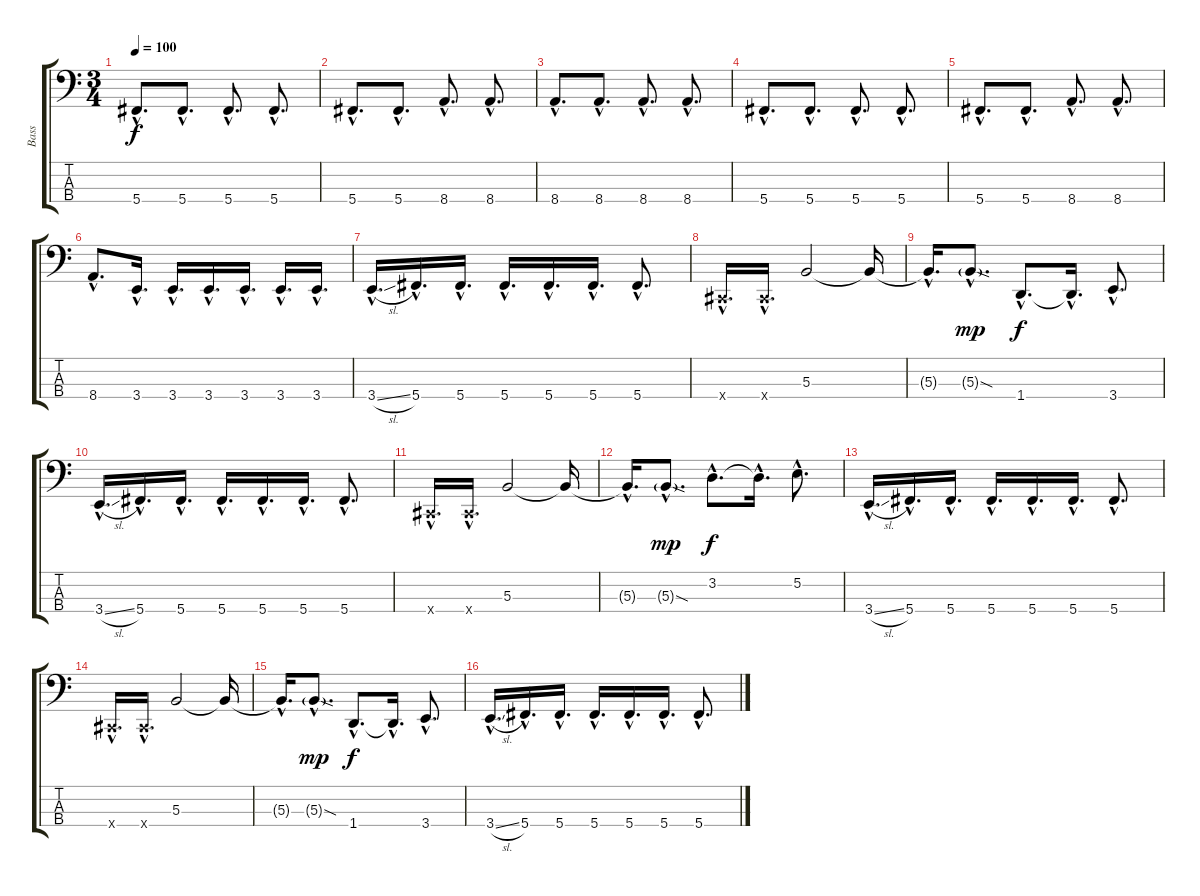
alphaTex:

\track ("Bass" "Bass") {instrument electricbassfinger}
\staff {score tabs}
\tuning (E2 B1 Gb1 Db1) {hide}
\ts (3 4)
\tempo 100
\clef f4
\ks c
5.4{hac}.8{d dy f} 5.4{hac}.8{d} 5.4{hac}.8{d} 5.4{hac}.8{d} |
5.4{hac}.8{d} 5.4{hac}.8{d} 8.4{hac}.8{d} 8.4{hac}.8{d} |
8.4{hac}.8{d} 8.4{hac}.8{d} 8.4{hac}.8{d} 8.4{hac}.8{d} |
5.4{hac}.8{d} 5.4{hac}.8{d} 5.4{hac}.8{d} 5.4{hac}.8{d} |
5.4{hac}.8{d} 5.4{hac}.8{d} 8.4{hac}.8{d} 8.4{hac}.8{d} |
8.4{hac}.8{d} 3.4{hac}.16{d} 3.4{hac}.16{d} 3.4{hac}.16{d} 3.4{hac}.16{d} 3.4{hac}.16{d} 3.4{hac}.16{d} |
3.4{sl hac}.16{d} 5.4{hac}.16{d} 5.4{hac}.16{d} 5.4{hac}.16{d} 5.4{hac}.16{d} 5.4{hac}.16{d} 5.4{hac}.8{d} |
0.4{hac x}.16{d} 0.4{hac x}.16{d} 5.3.2 5.3{t}.16 |
5.3{hac t}.16{d} 5.3{sod g hac}.8{d dy mp} 1.4{hac}.8{d dy f} 1.4{hac t}.16{d} 3.4{hac}.8{d} |
3.4{sl hac}.16{d} 5.4{hac}.16{d} 5.4{hac}.16{d} 5.4{hac}.16{d} 5.4{hac}.16{d} 5.4{hac}.16{d} 5.4{hac}.8{d} |
0.4{hac x}.16{d} 0.4{hac x}.16{d} 5.3.2 5.3{t}.16 |
5.3{hac t}.16{d} 5.3{sod g hac}.8{d dy mp} 3.2{hac}.8{d dy f} 3.2{hac t}.16{d} 5.2{hac}.8{d} |
3.4{sl hac}.16{d} 5.4{hac}.16{d} 5.4{hac}.16{d} 5.4{hac}.16{d} 5.4{hac}.16{d} 5.4{hac}.16{d} 5.4{hac}.8{d} |
0.4{hac x}.16{d} 0.4{hac x}.16{d} 5.3.2 5.3{t}.16 |
5.3{hac t}.16{d} 5.3{sod g hac}.8{d dy mp} 1.4{hac}.8{d dy f} 1.4{hac t}.16{d} 3.4{hac}.8{d} |
3.4{sl hac}.16{d} 5.4{hac}.16{d} 5.4{hac}.16{d} 5.4{hac}.16{d} 5.4{hac}.16{d} 5.4{hac}.16{d} 5.4{hac}.8{d}
